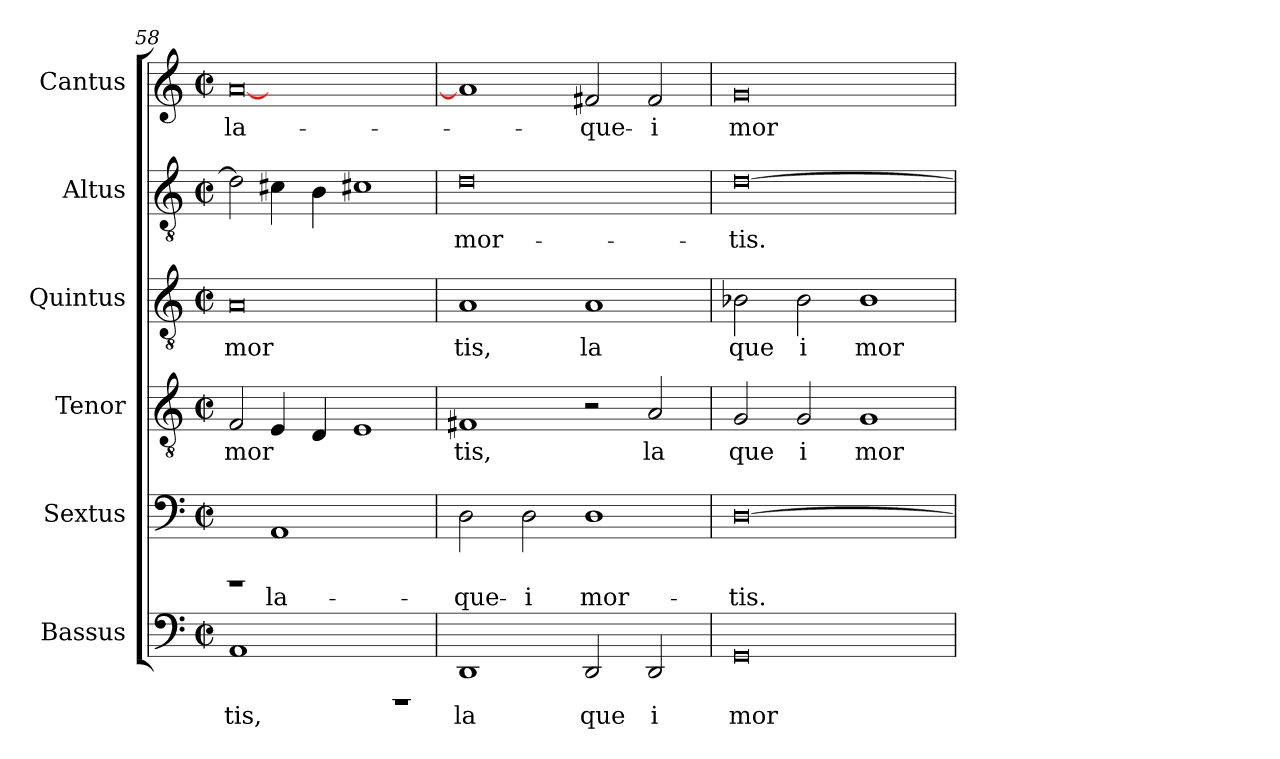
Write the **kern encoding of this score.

**kern	**text	**kern	**text	**kern	**text	**kern	**text	**kern	**text	**kern	**text
*part6	*part6	*part5	*part5	*part4	*part4	*part3	*part3	*part2	*part2	*part1	*part1
*staff6	*staff6	*staff5	*staff5	*staff4	*staff4	*staff3	*staff3	*staff2	*staff2	*staff1	*staff1
*I"Bassus	*	*I"Sextus	*	*I"Tenor	*	*I"Quintus	*	*I"Altus	*	*I"Cantus	*
*clefF4	*	*clefF4	*	*clefGv2	*	*clefGv2	*	*clefGv2	*	*clefG2	*
*M2/2	*	*M2/2	*	*M2/2	*	*M2/2	*	*M2/2	*	*M2/2	*
*met(c|)	*	*met(c|)	*	*met(c|)	*	*met(c|)	*	*met(c|)	*	*met(c|)	*
=58	=58	=58	=58	=58	=58	=58	=58	=58	=58	=58	=58
!	!LO:LY:b:cj	!LO:N:vis=1	!	!LO:N:vis=2	!LO:LY:b	!LO:N:vis=0	!LO:LY:b:cj	!LO:N:vis=2	!	!LO:N:vis=0	!LO:LY:b:cj
1AA	tis,	4rEEE	.	4F/	mor	4A	mor	4d\]	.	[<4a	la-
!	!	!LO:N:vis=1	!LO:LY:b:cj	!	!	!	!	!	!	!	!
.	.	4AA	la-	4E/	.	1ryy	.	4c#X\	.	1ryy	.
.	.	2.ryy	.	4D/	.	.	.	4B\	.	.	.
!	!	!	!	!LO:N:vis=1	!	!	!	!LO:N:vis=1	!	!	!
.	.	.	.	4E	.	.	.	4c#X	.	.	.
!LO:N:vis=1	!	!	!	!	!	!	!	!	!	!	!
4rEEE	.	.	.	4ryy	.	.	.	4ryy	.	.	.
=59	=59	=59	=59	=59	=59	=59	=59	=59	=59	=59	=59
!	!LO:LY:b:cj	!	!LO:LY:b:cj	!	!LO:LY:b:cj	!	!LO:LY:b:cj	!	!LO:LY:b:cj	!	!
1DD	la	2D\	-que-	1F#X	tis,	1A	tis,	0d	mor-	1a]	.
!	!	!	!LO:LY:b:cj	!	!	!	!	!	!	!	!
.	.	2D\	-i	.	.	.	.	.	.	.	.
!	!LO:LY:b:cj	!	!LO:LY:b:cj	!	!	!	!LO:LY:b:cj	!	!	!	!LO:LY:b:cj
2DD/	que	1D	mor-	2r	.	1A	la	.	.	2f#X/	-que-
!	!LO:LY:b:cj	!	!	!	!LO:LY:b:cj	!	!	!	!	!	!LO:LY:b:cj
2DD/	i	.	.	2A/	la	.	.	.	.	2f#/	-i
=60	=60	=60	=60	=60	=60	=60	=60	=60	=60	=60	=60
!	!LO:LY:b:cj	!	!LO:LY:b:cj	!	!LO:LY:b:cj	!	!LO:LY:b:cj	!	!LO:LY:b:cj	!	!LO:LY:b:cj
0GG	mor	[>0D	-tis.	2G/	que	2B-X\	que	[>0d	-tis.	0g	mor-
!	!	!	!	!	!LO:LY:b:cj	!	!LO:LY:b:cj	!	!	!	!
.	.	.	.	2G/	i	2B-\	i	.	.	.	.
!	!	!	!	!	!LO:LY:b:cj	!	!LO:LY:b:cj	!	!	!	!
.	.	.	.	1G	mor	1B-	mor	.	.	.	.
=	=	=	=	=	=	=	=	=	=	=	=
*-	*-	*-	*-	*-	*-	*-	*-	*-	*-	*-	*-
